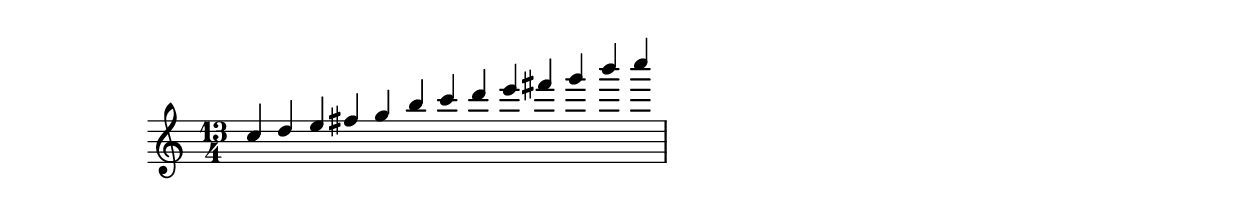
\version "2.18.2" \score { \new Staff << \new Voice { \set midiInstrument = #"piano" \voiceOne
 \key c \major \time 13/4
\override Voice.TextScript.font-size = #-4
 { c'' d'' e'' fis'' g'' b'' c''' d''' e''' fis''' g''' b''' c''''  } 
 } >> \layout { } \midi { \context { \Staff \remove "Staff_performer" }
\context { \Voice \consists "Staff_performer" } \tempo 2 = 60 } }
\paper{oddHeaderMarkup = ##f oddFooterMarkup = ##f}
